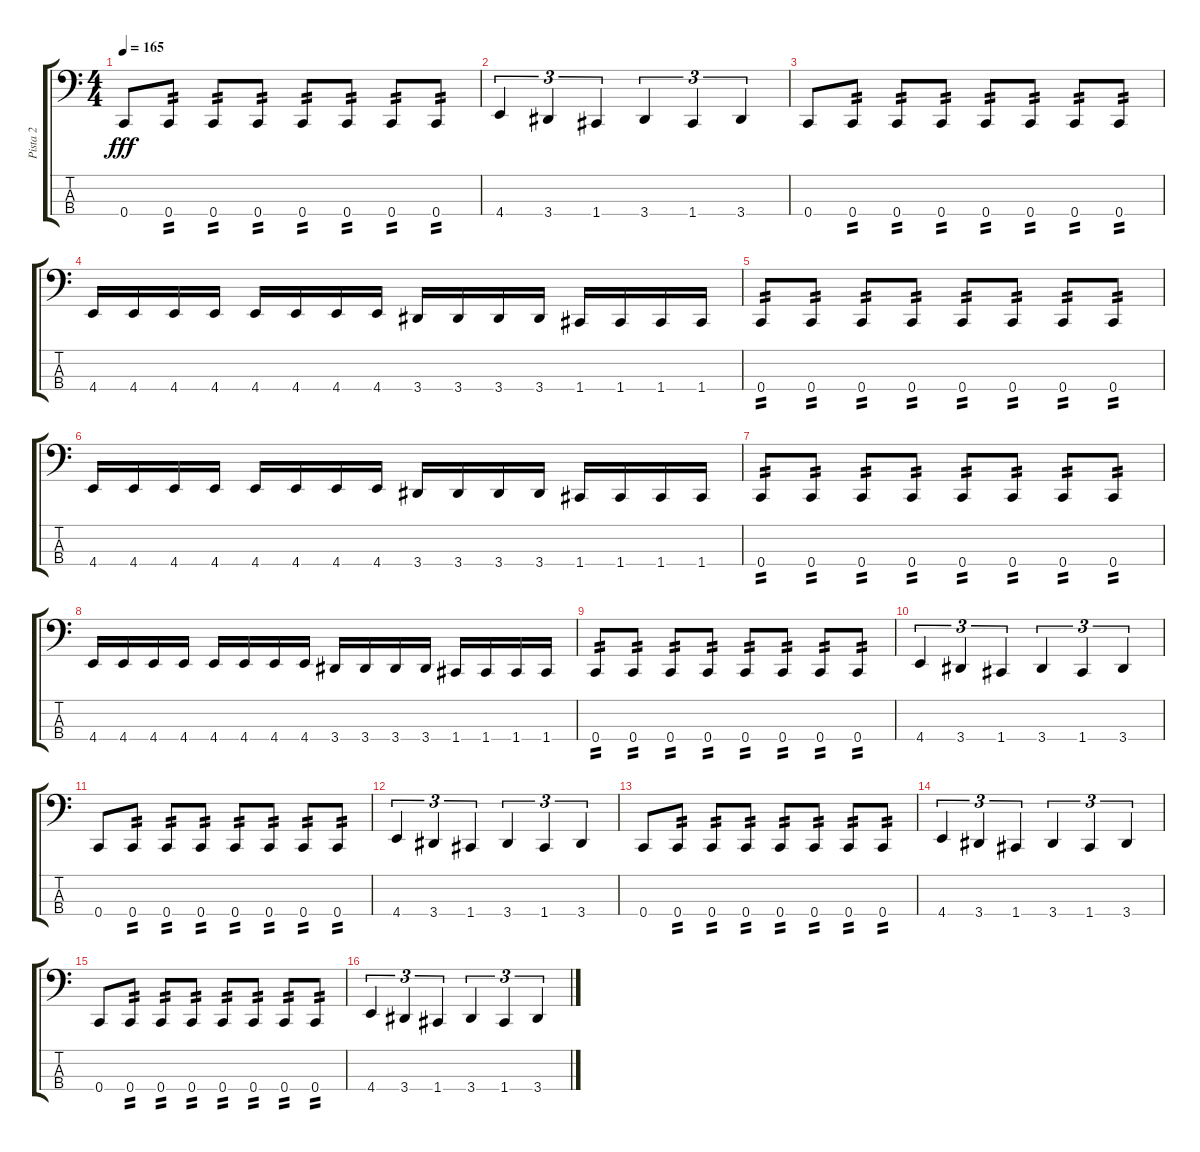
\track ("Pista 2" "Pista 2") {instrument electricbasspick}
\staff {score tabs}
\tuning (F2 C2 G1 C1) {hide}
\ts (4 4)
\tempo 165
\clef f4
\ks c
0.4.8{dy fff} 0.4.8{tp 2} 0.4.8{tp 2} 0.4.8{tp 2} 0.4.8{tp 2} 0.4.8{tp 2} 0.4.8{tp 2} 0.4.8{tp 2} |
4.4.4{tu (3 2)} 3.4.4{tu (3 2)} 1.4.4{tu (3 2)} 3.4.4{tu (3 2)} 1.4.4{tu (3 2)} 3.4.4{tu (3 2)} |
0.4.8 0.4.8{tp 2} 0.4.8{tp 2} 0.4.8{tp 2} 0.4.8{tp 2} 0.4.8{tp 2} 0.4.8{tp 2} 0.4.8{tp 2} |
4.4.16 4.4.16 4.4.16 4.4.16 4.4.16 4.4.16 4.4.16 4.4.16 3.4.16 3.4.16 3.4.16 3.4.16 1.4.16 1.4.16 1.4.16 1.4.16 |
0.4.8{tp 2} 0.4.8{tp 2} 0.4.8{tp 2} 0.4.8{tp 2} 0.4.8{tp 2} 0.4.8{tp 2} 0.4.8{tp 2} 0.4.8{tp 2} |
4.4.16 4.4.16 4.4.16 4.4.16 4.4.16 4.4.16 4.4.16 4.4.16 3.4.16 3.4.16 3.4.16 3.4.16 1.4.16 1.4.16 1.4.16 1.4.16 |
0.4.8{tp 2} 0.4.8{tp 2} 0.4.8{tp 2} 0.4.8{tp 2} 0.4.8{tp 2} 0.4.8{tp 2} 0.4.8{tp 2} 0.4.8{tp 2} |
4.4.16 4.4.16 4.4.16 4.4.16 4.4.16 4.4.16 4.4.16 4.4.16 3.4.16 3.4.16 3.4.16 3.4.16 1.4.16 1.4.16 1.4.16 1.4.16 |
0.4.8{tp 2} 0.4.8{tp 2} 0.4.8{tp 2} 0.4.8{tp 2} 0.4.8{tp 2} 0.4.8{tp 2} 0.4.8{tp 2} 0.4.8{tp 2} |
4.4.4{tu (3 2)} 3.4.4{tu (3 2)} 1.4.4{tu (3 2)} 3.4.4{tu (3 2)} 1.4.4{tu (3 2)} 3.4.4{tu (3 2)} |
0.4.8 0.4.8{tp 2} 0.4.8{tp 2} 0.4.8{tp 2} 0.4.8{tp 2} 0.4.8{tp 2} 0.4.8{tp 2} 0.4.8{tp 2} |
4.4.4{tu (3 2)} 3.4.4{tu (3 2)} 1.4.4{tu (3 2)} 3.4.4{tu (3 2)} 1.4.4{tu (3 2)} 3.4.4{tu (3 2)} |
0.4.8 0.4.8{tp 2} 0.4.8{tp 2} 0.4.8{tp 2} 0.4.8{tp 2} 0.4.8{tp 2} 0.4.8{tp 2} 0.4.8{tp 2} |
4.4.4{tu (3 2)} 3.4.4{tu (3 2)} 1.4.4{tu (3 2)} 3.4.4{tu (3 2)} 1.4.4{tu (3 2)} 3.4.4{tu (3 2)} |
0.4.8 0.4.8{tp 2} 0.4.8{tp 2} 0.4.8{tp 2} 0.4.8{tp 2} 0.4.8{tp 2} 0.4.8{tp 2} 0.4.8{tp 2} |
4.4.4{tu (3 2)} 3.4.4{tu (3 2)} 1.4.4{tu (3 2)} 3.4.4{tu (3 2)} 1.4.4{tu (3 2)} 3.4.4{tu (3 2)}
